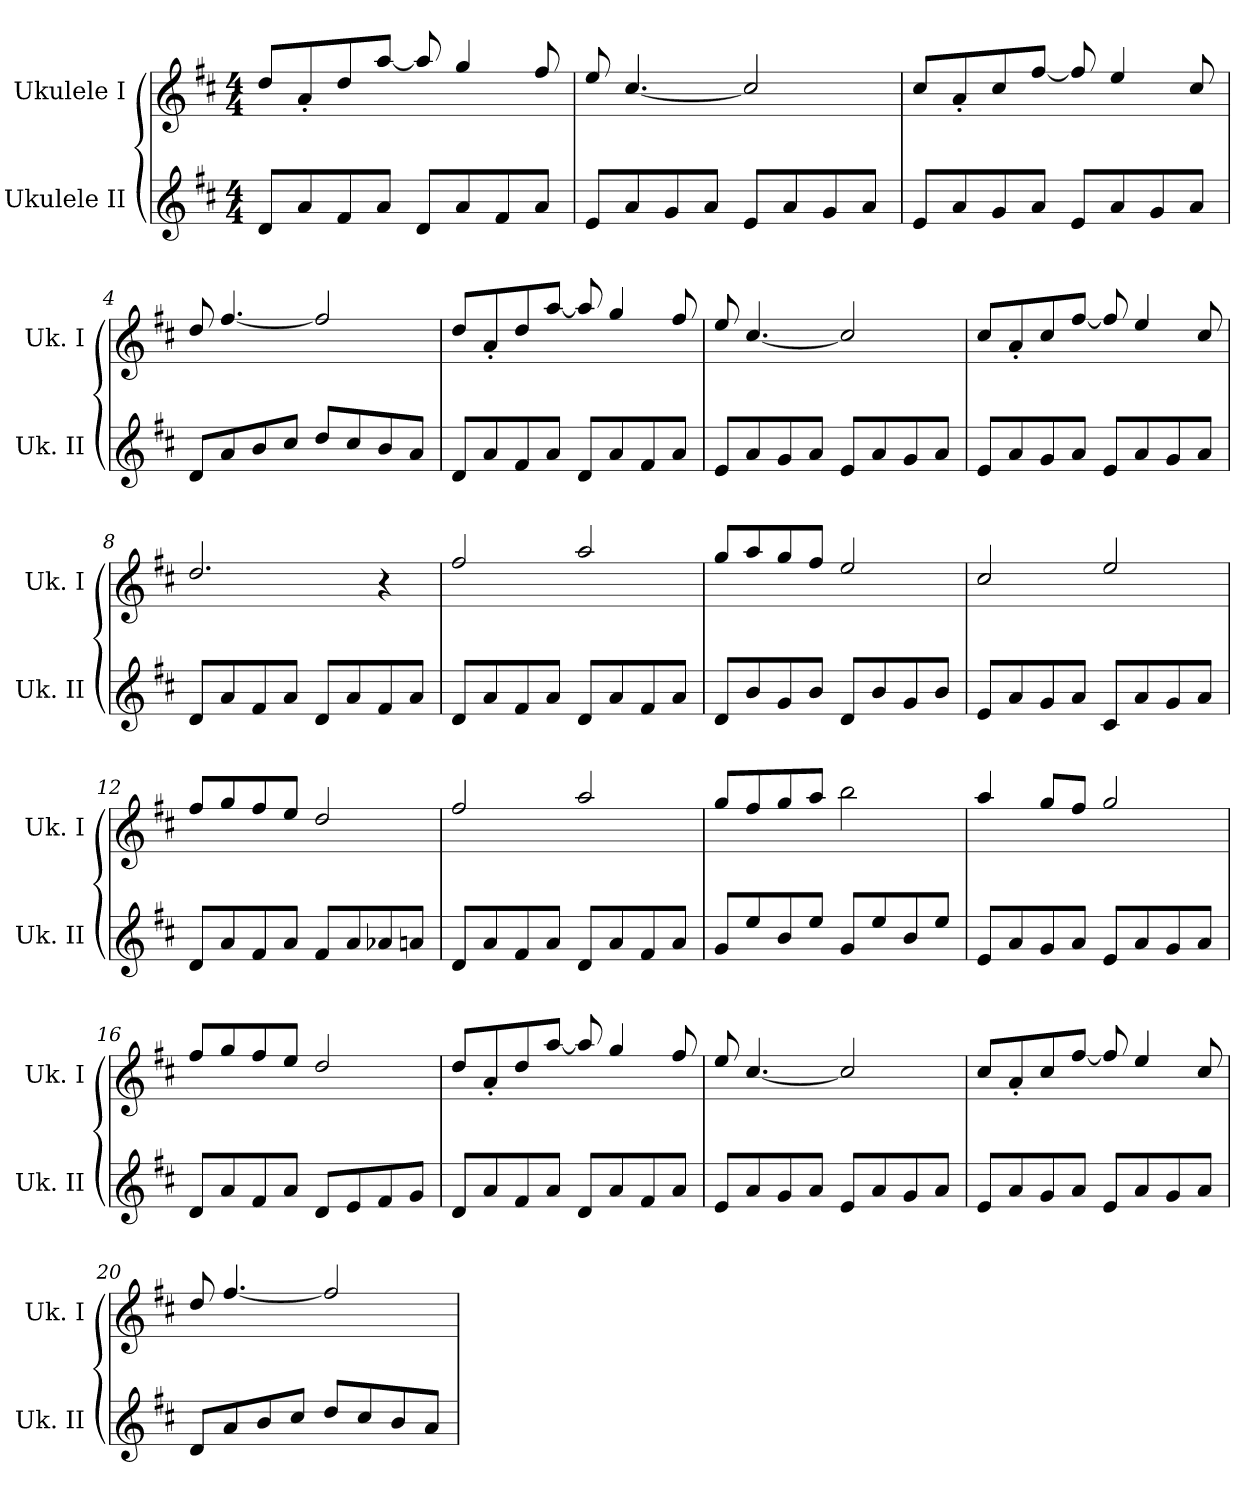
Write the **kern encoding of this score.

**kern	**kern
*part2	*part1
*staff2	*staff1
*I"Ukulele II	*I"Ukulele I
*I'Uk. II	*I'Uk. I
*clefG2	*clefG2
*k[f#c#]	*k[f#c#]
*M4/4	*M4/4
*MM134	*MM134
=1	=1
8d/L	8dd/L
8a/	8a'/
8f#/	8dd/
8a/J	[8aa/J
8d/L	8aa/]
8a/	4gg/
8f#/	.
8a/J	8ff#/
=2	=2
8e/L	8ee/
8a/	[4.cc#/
8g/	.
8a/J	.
8e/L	2cc#/]
8a/	.
8g/	.
8a/J	.
=3	=3
8e/L	8cc#/L
8a/	8a'/
8g/	8cc#/
8a/J	[8ff#/J
8e/L	8ff#/]
8a/	4ee/
8g/	.
8a/J	8cc#/
!!LO:LB:g=z
=4	=4
8d/L	8dd/
8a/	[4.ff#/
8b/	.
8cc#/J	.
8dd/L	2ff#/]
8cc#/	.
8b/	.
8a/J	.
=5	=5
8d/L	8dd/L
8a/	8a'/
8f#/	8dd/
8a/J	[8aa/J
8d/L	8aa/]
8a/	4gg/
8f#/	.
8a/J	8ff#/
=6	=6
8e/L	8ee/
8a/	[4.cc#/
8g/	.
8a/J	.
8e/L	2cc#/]
8a/	.
8g/	.
8a/J	.
=7	=7
8e/L	8cc#/L
8a/	8a'/
8g/	8cc#/
8a/J	[8ff#/J
8e/L	8ff#/]
8a/	4ee/
8g/	.
8a/J	8cc#/
!!LO:LB:g=z
=8	=8
8d/L	2.dd/
8a/	.
8f#/	.
8a/J	.
8d/L	.
8a/	.
8f#/	4r
8a/J	.
=9	=9
8d/L	2ff#/
8a/	.
8f#/	.
8a/J	.
8d/L	2aa/
8a/	.
8f#/	.
8a/J	.
=10	=10
8d/L	8gg/L
8b/	8aa/
8g/	8gg/
8b/J	8ff#/J
8d/L	2ee/
8b/	.
8g/	.
8b/J	.
=11	=11
8e/L	2cc#/
8a/	.
8g/	.
8a/J	.
8c#/L	2ee/
8a/	.
8g/	.
8a/J	.
!!LO:LB:g=z
=12	=12
8d/L	8ff#/L
8a/	8gg/
8f#/	8ff#/
8a/J	8ee/J
8f#/L	2dd/
8a/	.
8a-X/	.
8an/J	.
=13	=13
8d/L	2ff#/
8a/	.
8f#/	.
8a/J	.
8d/L	2aa/
8a/	.
8f#/	.
8a/J	.
=14	=14
8g/L	8gg/L
8ee/	8ff#/
8b/	8gg/
8ee/J	8aa/J
8g/L	2bb\
8ee/	.
8b/	.
8ee/J	.
=15	=15
8e/L	4aa/
8a/	.
8g/	8gg/L
8a/J	8ff#/J
8e/L	2gg/
8a/	.
8g/	.
8a/J	.
!!LO:LB:g=z
=16	=16
8d/L	8ff#/L
8a/	8gg/
8f#/	8ff#/
8a/J	8ee/J
8d/L	2dd/
8e/	.
8f#/	.
8g/J	.
=17	=17
8d/L	8dd/L
8a/	8a'/
8f#/	8dd/
8a/J	[8aa/J
8d/L	8aa/]
8a/	4gg/
8f#/	.
8a/J	8ff#/
=18	=18
8e/L	8ee/
8a/	[4.cc#/
8g/	.
8a/J	.
8e/L	2cc#/]
8a/	.
8g/	.
8a/J	.
=19	=19
8e/L	8cc#/L
8a/	8a'/
8g/	8cc#/
8a/J	[8ff#/J
8e/L	8ff#/]
8a/	4ee/
8g/	.
8a/J	8cc#/
!!LO:PB:g=z
=20	=20
8d/L	8dd/
8a/	[4.ff#/
8b/	.
8cc#/J	.
8dd/L	2ff#/]
8cc#/	.
8b/	.
8a/J	.
=	=
*-	*-
